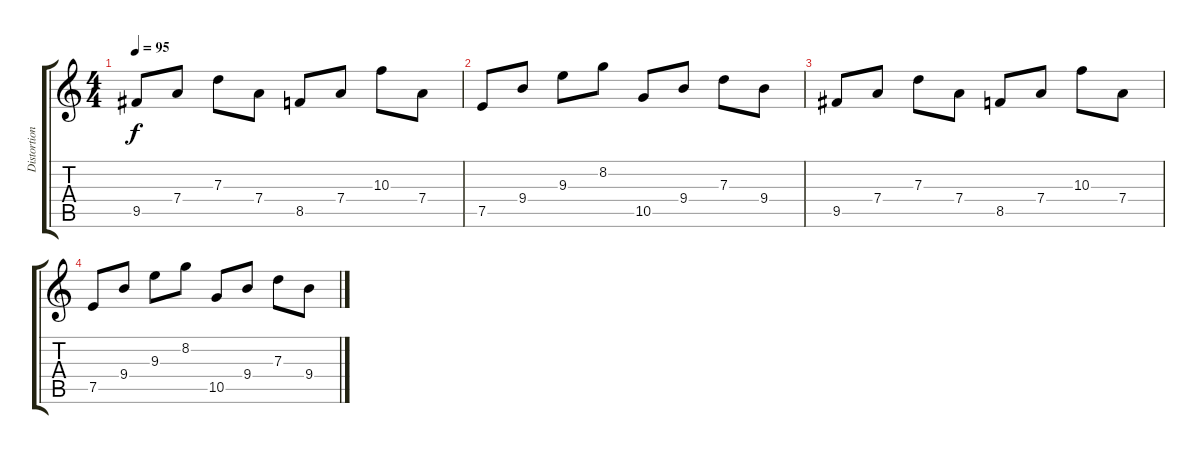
\track ("Distortion 2" "Distortion") {instrument distortionguitar}
\staff {score tabs}
\tuning (E4 B3 G3 D3 A2 E2) {hide}
\ts (4 4)
\tempo 95
\clef g2
\ks c
9.5.8{dy f} 7.4.8 7.3.8 7.4.8 8.5.8 7.4.8 10.3.8 7.4.8 |
7.5.8 9.4.8 9.3.8 8.2.8 10.5.8 9.4.8 7.3.8 9.4.8 |
9.5.8 7.4.8 7.3.8 7.4.8 8.5.8 7.4.8 10.3.8 7.4.8 |
7.5.8 9.4.8 9.3.8 8.2.8 10.5.8 9.4.8 7.3.8 9.4.8
